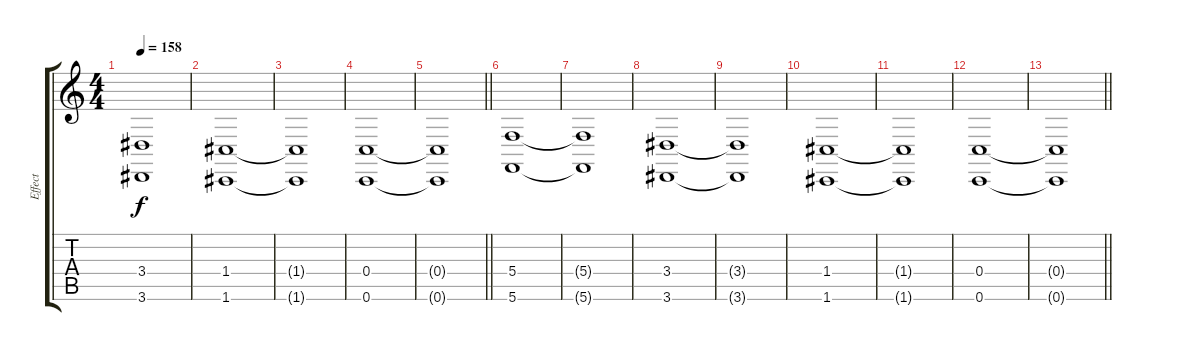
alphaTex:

\track ("Effect" "Effect") {instrument stringensemble2}
\staff {score tabs}
\tuning (D4 A3 F3 C3 G2 C2) {hide}
\ts (4 4)
\tempo 158
\clef g2
\ks c
(3.4{t} 3.6{t}).1{dy f} |
(1.4 1.6).1{volume 7} |
(1.4{t} 1.6{t}).1 |
(0.4 0.6).1{volume 7} |
\barLineRight lightlight
(0.4{t} 0.6{t}).1 |
\section ("" "")
(5.4 5.6).1 |
(5.4{t} 5.6{t}).1{volume 8} |
(3.4 3.6).1{volume 8} |
(3.4{t} 3.6{t}).1 |
(1.4 1.6).1 |
(1.4{t} 1.6{t}).1 |
(0.4 0.6).1{volume 9} |
\barLineRight lightlight
(0.4{t} 0.6{t}).1
